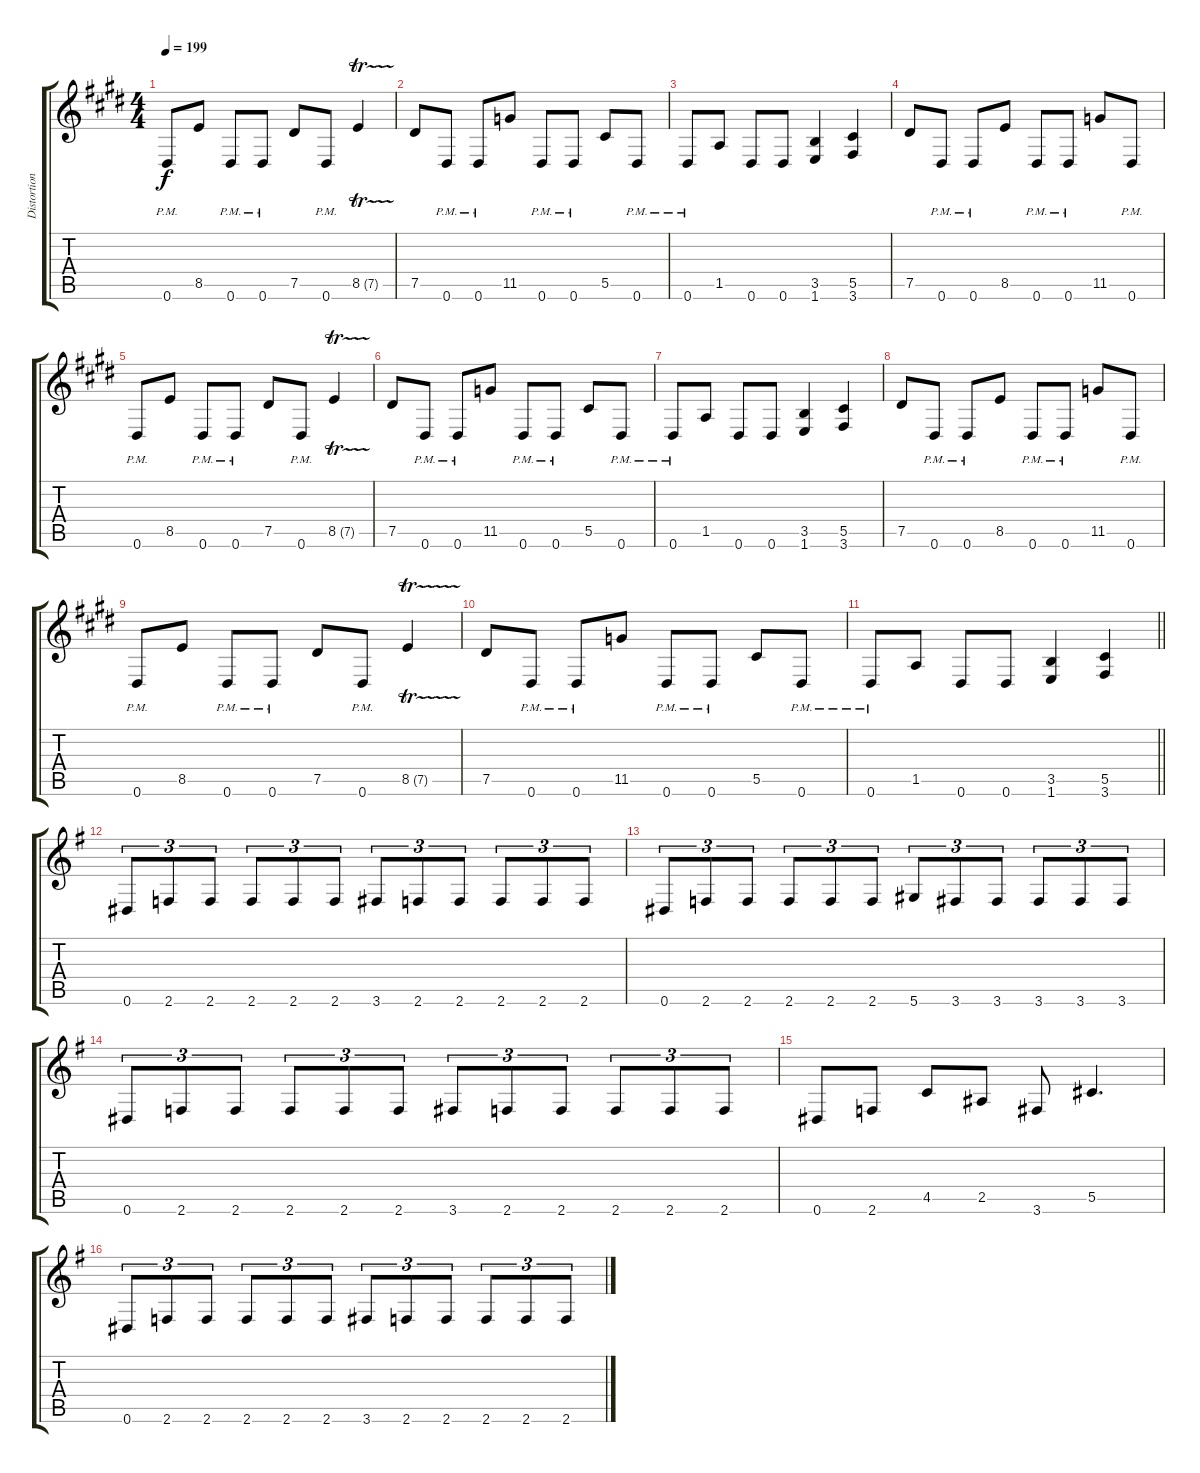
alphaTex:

\track ("Distortion" "Distortion") {instrument distortionguitar}
\staff {score tabs}
\tuning (Eb4 Bb3 Gb3 Db3 Ab2 Eb2) {hide}
\ts (4 4)
\tempo 199
\clef g2
\ks c#minor
0.6{pm}.8{dy f} 8.5.8 0.6{pm}.8 0.6{pm}.8 7.5.8 0.6{pm}.8 8.5{tr (7 16)}.4 |
\ks e
7.5.8 0.6{pm}.8 0.6{pm}.8 11.5.8 0.6{pm}.8 0.6{pm}.8 5.5.8 0.6{pm}.8 |
\ks c#minor
0.6{pm}.8 1.5.8 0.6.8 0.6.8 (3.5 1.6).4 (5.5 3.6).4 |
7.5.8 0.6{pm}.8 0.6{pm}.8 8.5.8 0.6{pm}.8 0.6{pm}.8 11.5.8 0.6{pm}.8 |
0.6{pm}.8 8.5.8 0.6{pm}.8 0.6{pm}.8 7.5.8 0.6{pm}.8 8.5{tr (7 16)}.4 |
\ks e
7.5.8 0.6{pm}.8 0.6{pm}.8 11.5.8 0.6{pm}.8 0.6{pm}.8 5.5.8 0.6{pm}.8 |
\ks c#minor
0.6{pm}.8 1.5.8 0.6.8 0.6.8 (3.5 1.6).4 (5.5 3.6).4 |
7.5.8 0.6{pm}.8 0.6{pm}.8 8.5.8 0.6{pm}.8 0.6{pm}.8 11.5.8 0.6{pm}.8 |
0.6{pm}.8 8.5.8 0.6{pm}.8 0.6{pm}.8 7.5.8 0.6{pm}.8 8.5{tr (7 16)}.4 |
\ks e
7.5.8 0.6{pm}.8 0.6{pm}.8 11.5.8 0.6{pm}.8 0.6{pm}.8 5.5.8 0.6{pm}.8 |
\barLineRight lightlight
\ks c#minor
0.6{pm}.8 1.5.8 0.6.8 0.6.8 (3.5 1.6).4 (5.5 3.6).4 |
\ks g
0.6.8{tu (3 2)} 2.6.8{tu (3 2)} 2.6.8{tu (3 2)} 2.6.8{tu (3 2)} 2.6.8{tu (3 2)} 2.6.8{tu (3 2)} 3.6.8{tu (3 2)} 2.6.8{tu (3 2)} 2.6.8{tu (3 2)} 2.6.8{tu (3 2)} 2.6.8{tu (3 2)} 2.6.8{tu (3 2)} |
0.6.8{tu (3 2)} 2.6.8{tu (3 2)} 2.6.8{tu (3 2)} 2.6.8{tu (3 2)} 2.6.8{tu (3 2)} 2.6.8{tu (3 2)} 5.6.8{tu (3 2)} 3.6.8{tu (3 2)} 3.6.8{tu (3 2)} 3.6.8{tu (3 2)} 3.6.8{tu (3 2)} 3.6.8{tu (3 2)} |
0.6.8{tu (3 2)} 2.6.8{tu (3 2)} 2.6.8{tu (3 2)} 2.6.8{tu (3 2)} 2.6.8{tu (3 2)} 2.6.8{tu (3 2)} 3.6.8{tu (3 2)} 2.6.8{tu (3 2)} 2.6.8{tu (3 2)} 2.6.8{tu (3 2)} 2.6.8{tu (3 2)} 2.6.8{tu (3 2)} |
0.6.8 2.6.8 4.5.8 2.5.8 3.6.8 5.5.4{d} |
0.6.8{tu (3 2)} 2.6.8{tu (3 2)} 2.6.8{tu (3 2)} 2.6.8{tu (3 2)} 2.6.8{tu (3 2)} 2.6.8{tu (3 2)} 3.6.8{tu (3 2)} 2.6.8{tu (3 2)} 2.6.8{tu (3 2)} 2.6.8{tu (3 2)} 2.6.8{tu (3 2)} 2.6.8{tu (3 2)}
